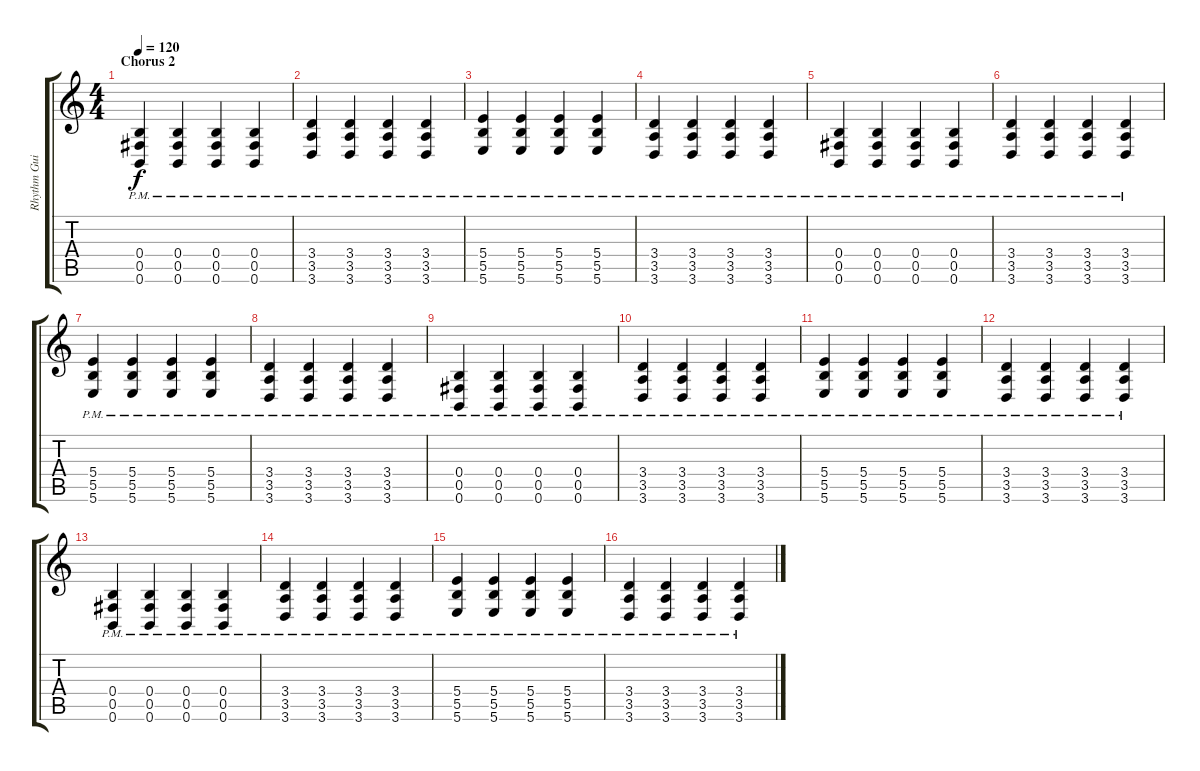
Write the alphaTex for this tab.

\track ("Rhythm Guitar" "Rhythm Gui") {instrument overdrivenguitar}
\staff {score tabs}
\tuning (Db4 Ab3 E3 B2 Gb2 B1) {hide}
\ts (4 4)
\section ("" "Chorus 2")
\tempo 120
\clef g2
\ks c
(0.4{pm} 0.5{pm} 0.6{pm}).4{dy f} (0.4{pm} 0.5{pm} 0.6{pm}).4 (0.4{pm} 0.5{pm} 0.6{pm}).4 (0.4{pm} 0.5{pm} 0.6{pm}).4 |
(3.4{pm} 3.5{pm} 3.6{pm}).4 (3.4{pm} 3.5{pm} 3.6{pm}).4 (3.4{pm} 3.5{pm} 3.6{pm}).4 (3.4{pm} 3.5{pm} 3.6{pm}).4 |
(5.4{pm} 5.5{pm} 5.6{pm}).4 (5.4{pm} 5.5{pm} 5.6{pm}).4 (5.4{pm} 5.5{pm} 5.6{pm}).4 (5.4{pm} 5.5{pm} 5.6{pm}).4 |
(3.4{pm} 3.5{pm} 3.6{pm}).4 (3.4{pm} 3.5{pm} 3.6{pm}).4 (3.4{pm} 3.5{pm} 3.6{pm}).4 (3.4{pm} 3.5{pm} 3.6{pm}).4 |
(0.4{pm} 0.5{pm} 0.6{pm}).4 (0.4{pm} 0.5{pm} 0.6{pm}).4 (0.4{pm} 0.5{pm} 0.6{pm}).4 (0.4{pm} 0.5{pm} 0.6{pm}).4 |
(3.4{pm} 3.5{pm} 3.6{pm}).4 (3.4{pm} 3.5{pm} 3.6{pm}).4 (3.4{pm} 3.5{pm} 3.6{pm}).4 (3.4{pm} 3.5{pm} 3.6{pm}).4 |
(5.4{pm} 5.5{pm} 5.6{pm}).4 (5.4{pm} 5.5{pm} 5.6{pm}).4 (5.4{pm} 5.5{pm} 5.6{pm}).4 (5.4{pm} 5.5{pm} 5.6{pm}).4 |
(3.4{pm} 3.5{pm} 3.6{pm}).4 (3.4{pm} 3.5{pm} 3.6{pm}).4 (3.4{pm} 3.5{pm} 3.6{pm}).4 (3.4{pm} 3.5{pm} 3.6{pm}).4 |
(0.4{pm} 0.5{pm} 0.6{pm}).4 (0.4{pm} 0.5{pm} 0.6{pm}).4 (0.4{pm} 0.5{pm} 0.6{pm}).4 (0.4{pm} 0.5{pm} 0.6{pm}).4 |
(3.4{pm} 3.5{pm} 3.6{pm}).4 (3.4{pm} 3.5{pm} 3.6{pm}).4 (3.4{pm} 3.5{pm} 3.6{pm}).4 (3.4{pm} 3.5{pm} 3.6{pm}).4 |
(5.4{pm} 5.5{pm} 5.6{pm}).4 (5.4{pm} 5.5{pm} 5.6{pm}).4 (5.4{pm} 5.5{pm} 5.6{pm}).4 (5.4{pm} 5.5{pm} 5.6{pm}).4 |
(3.4{pm} 3.5{pm} 3.6{pm}).4 (3.4{pm} 3.5{pm} 3.6{pm}).4 (3.4{pm} 3.5{pm} 3.6{pm}).4 (3.4{pm} 3.5{pm} 3.6{pm}).4 |
(0.4{pm} 0.5{pm} 0.6{pm}).4 (0.4{pm} 0.5{pm} 0.6{pm}).4 (0.4{pm} 0.5{pm} 0.6{pm}).4 (0.4{pm} 0.5{pm} 0.6{pm}).4 |
(3.4{pm} 3.5{pm} 3.6{pm}).4 (3.4{pm} 3.5{pm} 3.6{pm}).4 (3.4{pm} 3.5{pm} 3.6{pm}).4 (3.4{pm} 3.5{pm} 3.6{pm}).4 |
(5.4{pm} 5.5{pm} 5.6{pm}).4 (5.4{pm} 5.5{pm} 5.6{pm}).4 (5.4{pm} 5.5{pm} 5.6{pm}).4 (5.4{pm} 5.5{pm} 5.6{pm}).4 |
(3.4{pm} 3.5{pm} 3.6{pm}).4 (3.4{pm} 3.5{pm} 3.6{pm}).4 (3.4{pm} 3.5{pm} 3.6{pm}).4 (3.4{pm} 3.5{pm} 3.6{pm}).4
